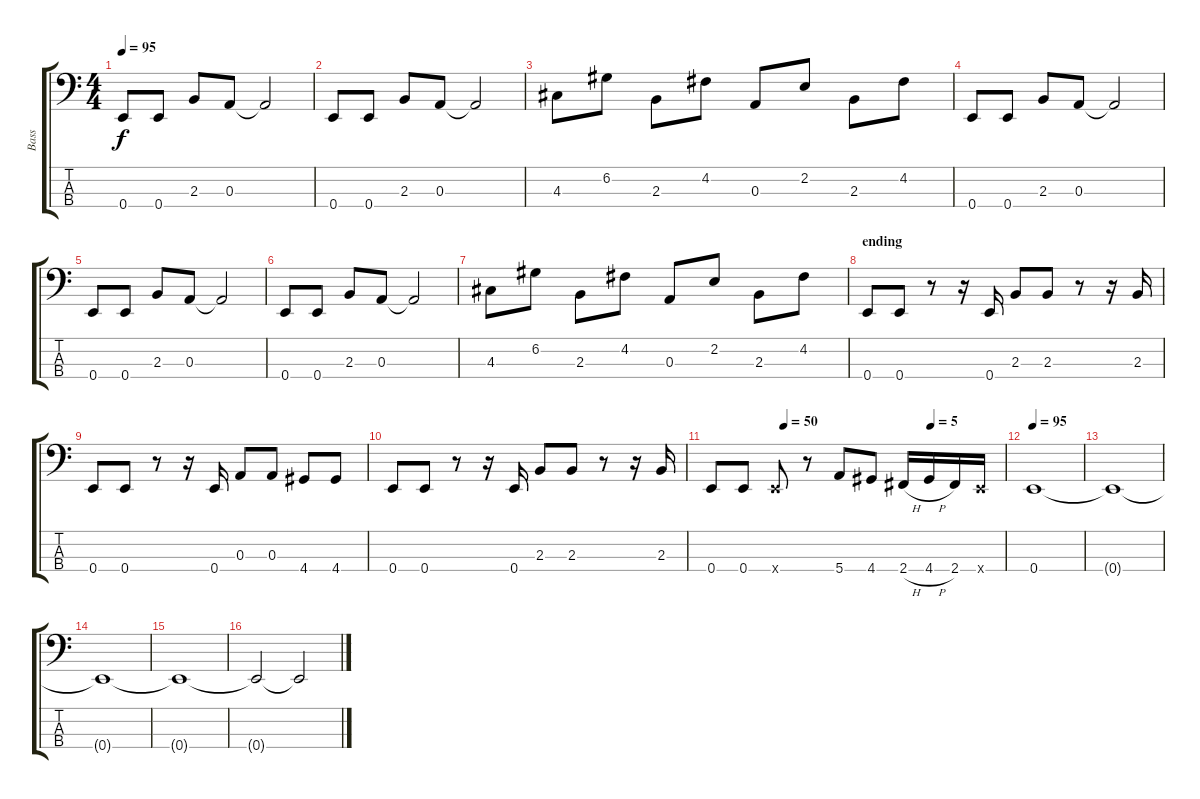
\track ("Bass" "Bass") {instrument electricbassfinger}
\staff {score tabs}
\tuning (G2 D2 A1 E1) {hide}
\ts (4 4)
\tempo 95
\clef f4
\ks c
0.4.8{dy f} 0.4.8 2.3.8 0.3.8 0.3{t}.2 |
0.4.8 0.4.8 2.3.8 0.3.8 0.3{t}.2 |
4.3.8 6.2.8 2.3.8 4.2.8 0.3.8 2.2.8 2.3.8 4.2.8 |
0.4.8 0.4.8 2.3.8 0.3.8 0.3{t}.2 |
0.4.8 0.4.8 2.3.8 0.3.8 0.3{t}.2 |
0.4.8 0.4.8 2.3.8 0.3.8 0.3{t}.2 |
4.3.8 6.2.8 2.3.8 4.2.8 0.3.8 2.2.8 2.3.8 4.2.8 |
\section ("" "ending")
0.4.8 0.4.8 r.8 r.16 0.4.16 2.3.8 2.3.8 r.8 r.16 2.3.16 |
0.4.8 0.4.8 r.8 r.16 0.4.16 0.3.8 0.3.8 4.4.8 4.4.8 |
0.4.8 0.4.8 r.8 r.16 0.4.16 2.3.8 2.3.8 r.8 r.16 2.3.16 |
\tempo (50 0.25)
\tempo (5 0.75)
0.4.8 0.4.8 0.4{x}.8 r.8 5.4.8 4.4.8 2.4{h}.16 4.4{h}.16 2.4.16 0.4{x}.16 |
\tempo 95
0.4.1 |
0.4{t}.1 |
0.4{t}.1 |
0.4{t}.1 |
0.4{t}.2 0.4{t}.2{volume 0}
